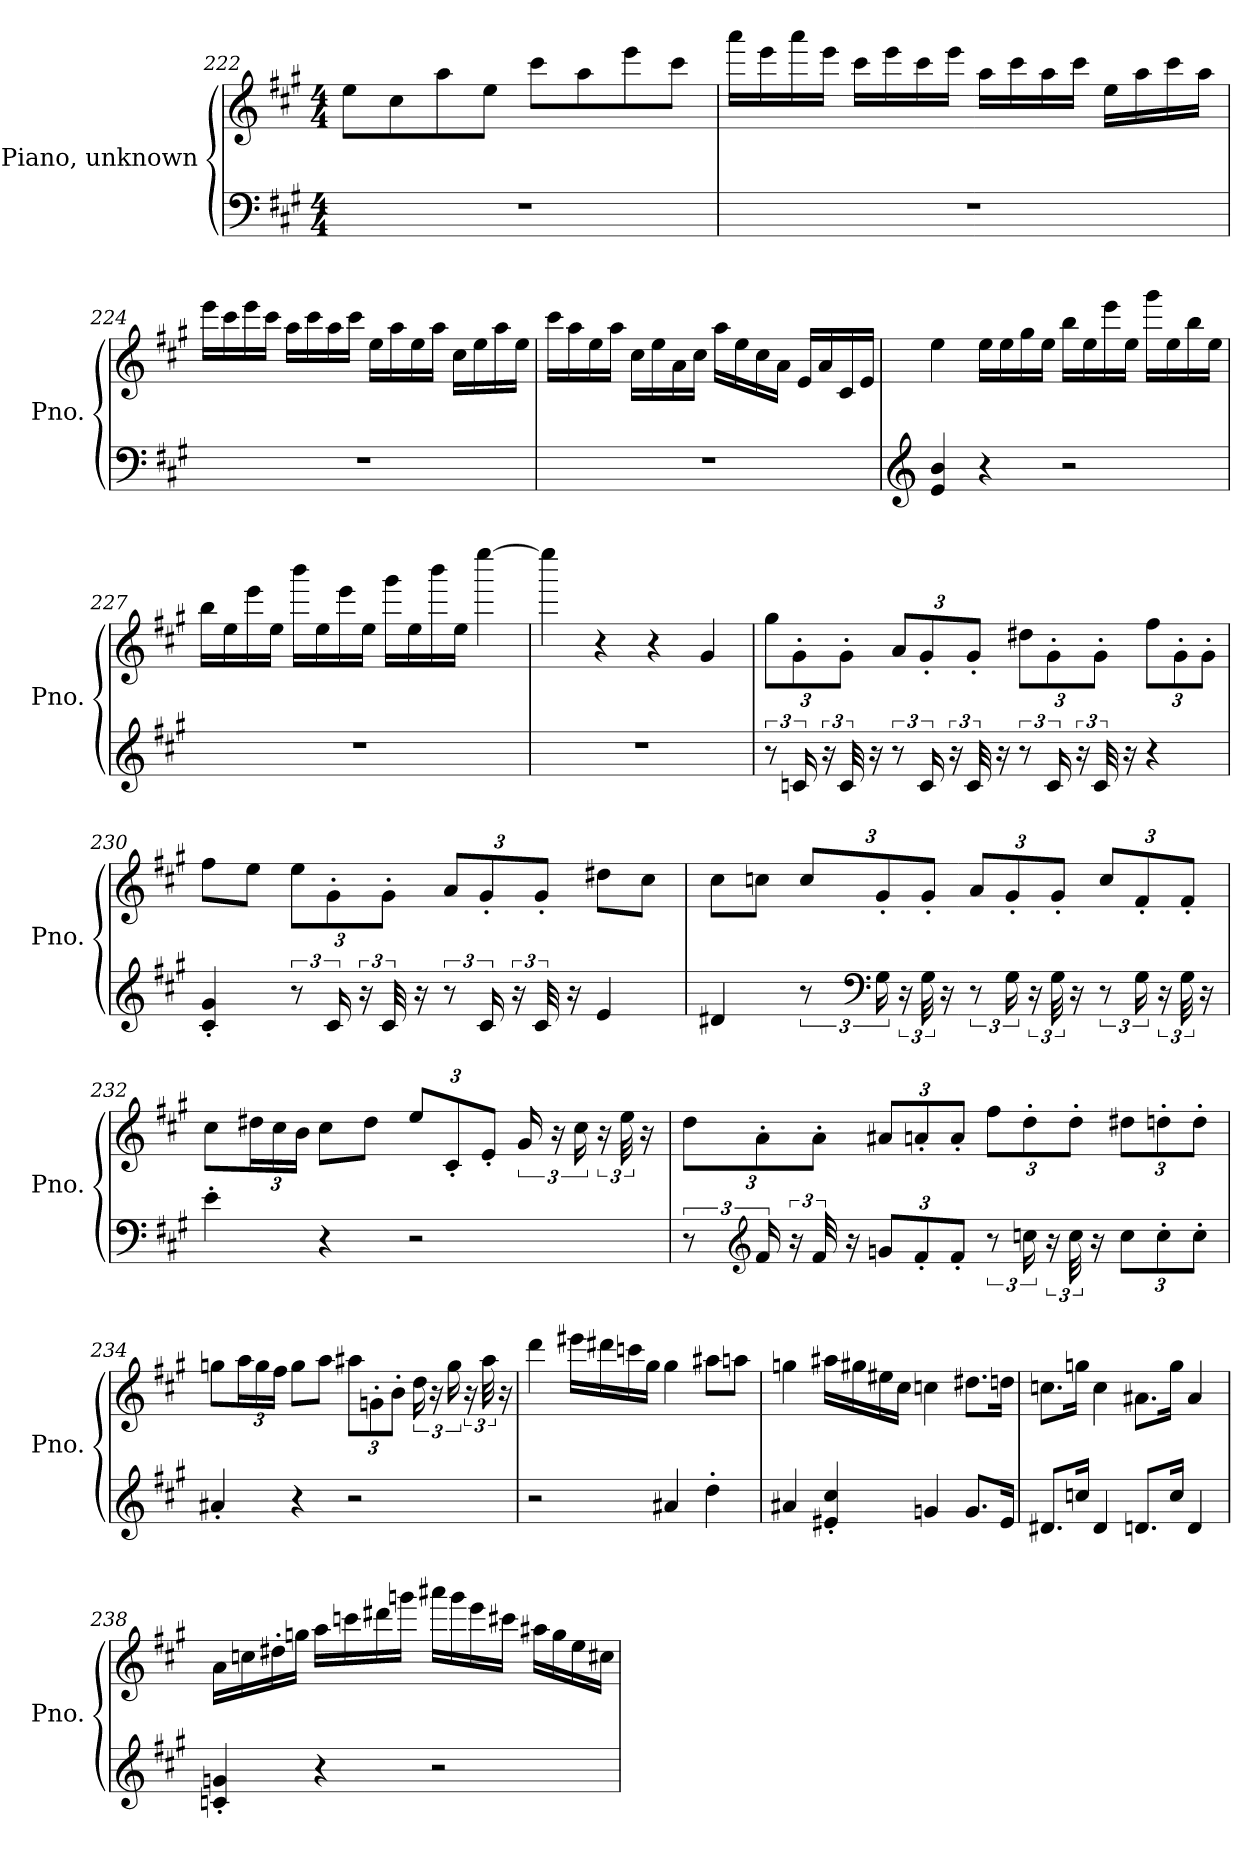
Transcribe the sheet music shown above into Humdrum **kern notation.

**kern	**kern
*part1	*part1
*staff2	*staff1
*I"Piano, unknown	*
*I'Pno.	*
*clefF4	*clefG2
*k[f#c#g#]	*k[f#c#g#]
*M4/4	*M4/4
=222	=222
1r	8ee\L
.	8cc#\
.	8aa\
.	8ee\J
.	8ccc#\L
.	8aa\
.	8eee\
.	8ccc#\J
=223	=223
1r	16aaa\LL
.	16eee\
.	16aaa\
.	16eee\JJ
.	16ccc#\LL
.	16eee\
.	16ccc#\
.	16eee\JJ
.	16aa\LL
.	16ccc#\
.	16aa\
.	16ccc#\JJ
.	16ee\LL
.	16aa\
.	16ccc#\
.	16aa\JJ
!!LO:LB:g=z
=224	=224
1r	16eee\LL
.	16ccc#\
.	16eee\
.	16ccc#\JJ
.	16aa\LL
.	16ccc#\
.	16aa\
.	16ccc#\JJ
.	16ee\LL
.	16aa\
.	16ee\
.	16aa\JJ
.	16cc#\LL
.	16ee\
.	16aa\
.	16ee\JJ
=225	=225
1r	16ccc#\LL
.	16aa\
.	16ee\
.	16aa\JJ
.	16cc#\LL
.	16ee\
.	16a\
.	16cc#\JJ
.	16aa\LL
.	16ee\
.	16cc#\
.	16a\JJ
.	16e/LL
.	16a/
.	16c#/
.	16e/JJ
!!LO:LB:g=z
=226	=226
*clefG2	*
4e/ 4b/	4ee\
4r	16ee\LL
.	16ee\
.	16gg#\
.	16ee\JJ
2r	16bb\LL
.	16ee\
.	16eee\
.	16ee\JJ
.	16ggg#\LL
.	16ee\
.	16bb\
.	16ee\JJ
=227	=227
1r	16bb\LL
.	16ee\
.	16eee\
.	16ee\JJ
.	16bbb\LL
.	16ee\
.	16eee\
.	16ee\JJ
.	16ggg#\LL
.	16ee\
.	16bbb\
.	16ee\JJ
.	[4eeee\
=228	=228
1r	4eeee\]
.	4r
.	4r
.	4g#/
!!LO:LB:g=z
=229	=229
*	*Xbrackettup
12r	12gg#\L
24cn/	12g#'\
24r	.
48c/	12g#'\J
16r	.
12r	12a/L
24c/	12g#'/
24r	.
48c/	12g#'/J
16r	.
12r	12dd#X\L
24c/	12g#'\
24r	.
48c/	12g#'\J
16r	.
4r	12ff#\L
.	12g#'\
.	12g#'\J
=230	=230
4c#/' 4g#/'	8ff#\L
.	8ee\J
12r	12ee\L
24c#/	12g#'\
24r	.
48c#/	12g#'\J
16r	.
12r	12a/L
24c#/	12g#'/
24r	.
48c#/	12g#'/J
16r	.
4e/	8dd#X\L
.	8cc#\J
!!LO:LB:g=z
=231	=231
4d#X/	8cc#\L
.	8ccn\J
12r	12cc/L
*clefF4	*
24G#\	12g#'/
24r	.
48G#\	12g#'/J
16r	.
12r	12a/L
24G#\	12g#'/
24r	.
48G#\	12g#'/J
16r	.
12r	12cc/L
24G#\	12f#'/
24r	.
48G#\	12f#'/J
16r	.
=232	=232
4e'\	8cc#\L
.	24dd#X\L
.	24cc#\
.	24b\JJ
4r	8cc#\L
.	8dd#\J
2r	12ee/L
.	12c#'/
.	12e'/J
*	*brackettup
.	24g#/
.	24r
.	24cc#\
.	24r
.	48ee\
.	16r
!!LO:PB:g=z
=233	=233
*	*Xbrackettup
12r	12dd\L
*clefG2	*
24f#/	12a'\
24r	.
48f#/	12a'\J
16r	.
*Xbrackettup	*
12gn/L	12a#X/L
12f#'/	12an'/
12f#'/J	12a'/J
*brackettup	*
12r	12ff#\L
24ccn\	12dd'\
24r	.
48cc\	12dd'\J
16r	.
*Xbrackettup	*
12cc\L	12dd#X\L
12cc'\	12ddn'\
12cc'\J	12dd'\J
=234	=234
4a#X'/	8ggn\L
.	24aa\L
.	24gg\
.	24ff#\JJ
4r	8gg\L
.	8aa\J
2r	12aa#X\L
.	12gn'\
.	12b'\J
*	*brackettup
.	24dd\
.	24r
.	24gg\
.	24r
.	48aa#\
.	16r
!!LO:LB:g=z
=235	=235
2r	4ddd\
.	16eee#X\LL
.	16ddd#X\
.	16cccn\
.	16gg#\JJ
4a#X/	4gg#\
4dd'\	8aa#X\L
.	8aan\J
=236	=236
4a#X/	4ggn\
4e#X/' 4cc#/'	16aa#X\LL
.	16gg#X\
.	16ee#X\
.	16cc#\JJ
4gn/	4ccn\
8.g/L	8.dd#X\L
16e#/Jk	16ddn\Jk
=237	=237
8.d#X/L	8.ccn\L
16ccn/Jk	16ggn\Jk
4d#/	4cc\
8.dn/L	8.a#X\L
16cc/Jk	16gg\Jk
4d/	4a#/
!!LO:LB:g=z
=238	=238
4cn/' 4gn/'	16a\LL
.	16ccn\
.	16dd#X'\
.	16ggn\JJ
4r	16aa\LL
.	16cccn\
.	16ddd#X\
.	16gggn\JJ
2r	16aaa#X\LL
.	16ggg\
.	16eee\
.	16ccc#X\JJ
.	16aa#X\LL
.	16gg\
.	16ee\
.	16cc#X\JJ
=	=
*-	*-
